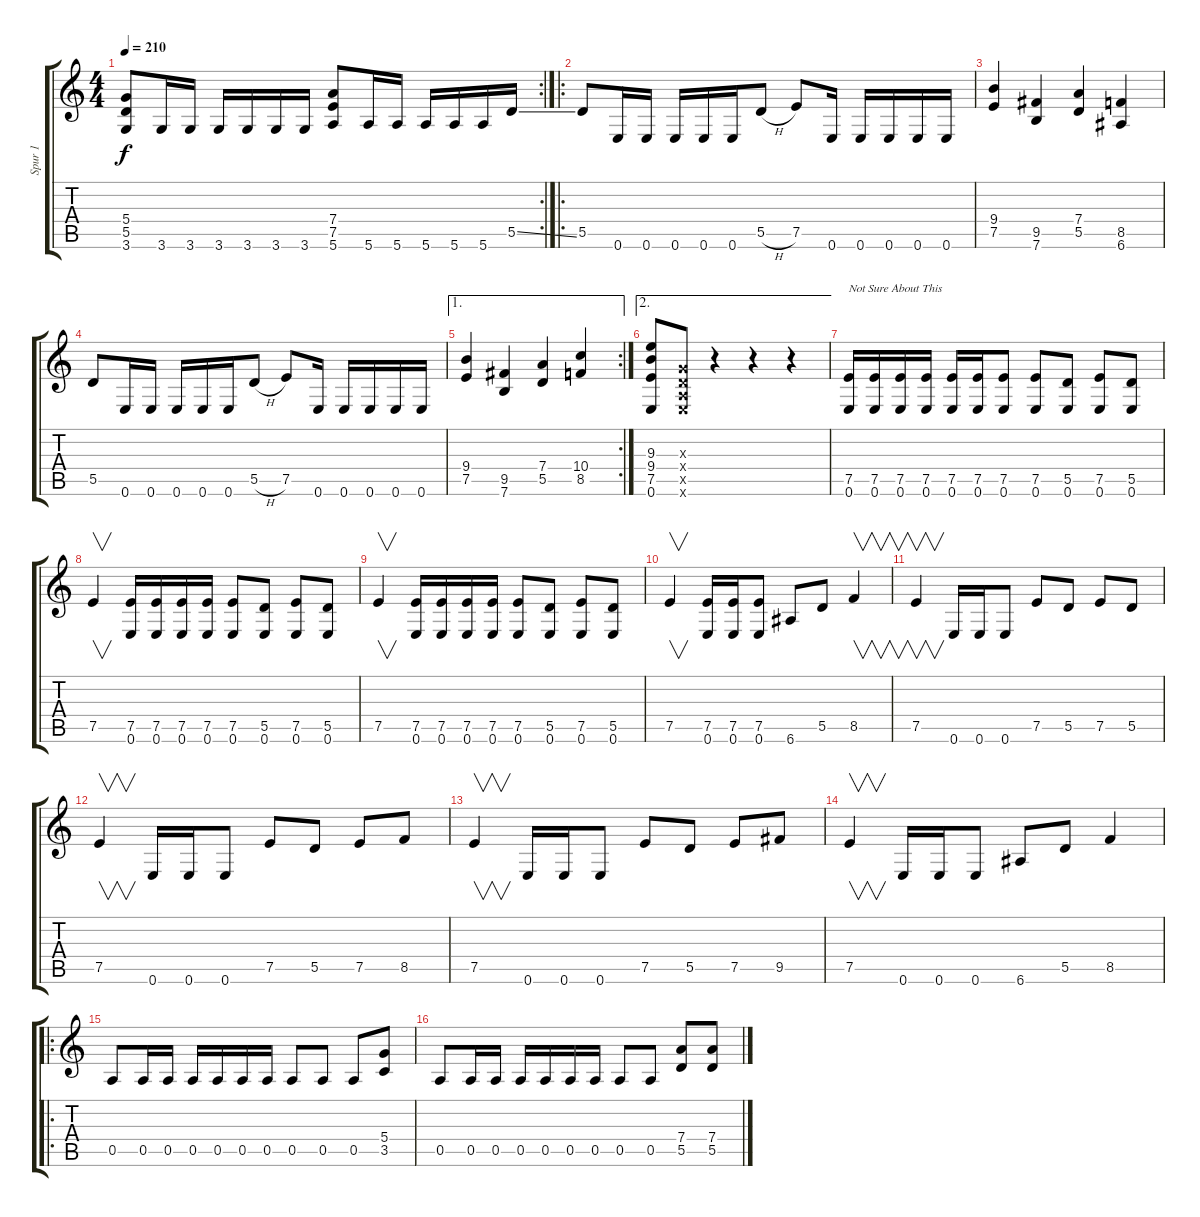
\track ("Spur 1" "Spur 1") {instrument distortionguitar}
\staff {score tabs}
\tuning (E4 B3 G3 D3 A2 E2) {hide}
\rc 2
\ts (4 4)
\tempo 210
\clef g2
\ks c
(5.4 5.5 3.6).8{dy f} 3.6.16 3.6.16 3.6.16 3.6.16 3.6.16 3.6.16 (7.4 7.5 5.6).8 5.6.16 5.6.16 5.6.16 5.6.16 5.6.16 5.5{ss}.16 |
\ro
5.5.8 0.6.16 0.6.16 0.6.16 0.6.16 0.6.16 5.5{h}.8 7.5.8 0.6.16 0.6.16 0.6.16 0.6.16 0.6.16 |
(9.4 7.5).4 (9.5 7.6).4 (7.4 5.5).4 (8.5 6.6).4 |
5.5.8 0.6.16 0.6.16 0.6.16 0.6.16 0.6.16 5.5{h}.8 7.5.8 0.6.16 0.6.16 0.6.16 0.6.16 0.6.16 |
\ae 1
\rc 2
(9.4 7.5).4 (9.5 7.6).4 (7.4 5.5).4 (10.4 8.5).4 |
\ae 2
(9.3 9.4 7.5 0.6).8 (0.3{x} 0.4{x} 0.5{x} 0.6{x}).8 r.4 r.4 r.4 |
(7.5 0.6).16{txt "Not Sure About This"} (7.5 0.6).16 (7.5 0.6).16 (7.5 0.6).16 (7.5 0.6).16 (7.5 0.6).16 (7.5 0.6).8 (7.5 0.6).8 (5.5 0.6).8 (7.5 0.6).8 (5.5 0.6).8 |
7.5.4{v} (7.5 0.6).16 (7.5 0.6).16 (7.5 0.6).16 (7.5 0.6).16 (7.5 0.6).8 (5.5 0.6).8 (7.5 0.6).8 (5.5 0.6).8 |
7.5.4{v} (7.5 0.6).16 (7.5 0.6).16 (7.5 0.6).16 (7.5 0.6).16 (7.5 0.6).8 (5.5 0.6).8 (7.5 0.6).8 (5.5 0.6).8 |
7.5.4{v} (7.5 0.6).16 (7.5 0.6).16 (7.5 0.6).8 6.6.8 5.5.8 8.5.4{v} |
7.5.4{v} 0.6.16 0.6.16 0.6.8 7.5.8 5.5.8 7.5.8 5.5.8 |
7.5.4{v} 0.6.16 0.6.16 0.6.8 7.5.8 5.5.8 7.5.8 8.5.8 |
7.5.4{v} 0.6.16 0.6.16 0.6.8 7.5.8 5.5.8 7.5.8 9.5.8 |
7.5.4{v} 0.6.16 0.6.16 0.6.8 6.6.8 5.5.8 8.5.4 |
\ro
0.5.8 0.5.16 0.5.16 0.5.16 0.5.16 0.5.16 0.5.16 0.5.8 0.5.8 0.5.8 (5.4 3.5).8 |
0.5.8 0.5.16 0.5.16 0.5.16 0.5.16 0.5.16 0.5.16 0.5.8 0.5.8 (7.4 5.5).8 (7.4 5.5).8
